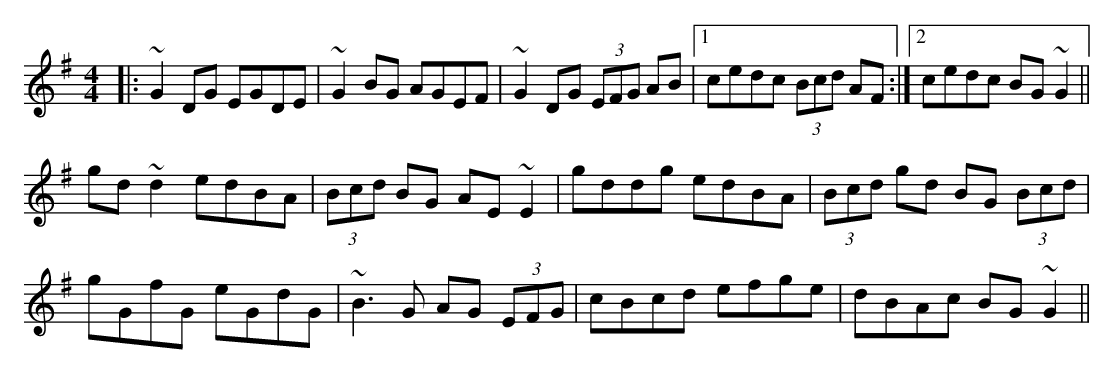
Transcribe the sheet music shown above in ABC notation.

X:1
M:4/4
K:G
|:~G2 DG EGDE|~G2 BG AGEF|~G2 DG (3EFG AB|1 cedc (3Bcd AF:|2 cedc BG~G2||
gd~d2 edBA|(3Bcd BG AE ~E2|gddg edBA|(3Bcd gd BG (3Bcd|
gGfG eGdG|~B3 G AG (3EFG|cBcd efge| dBAc BG ~G2||
